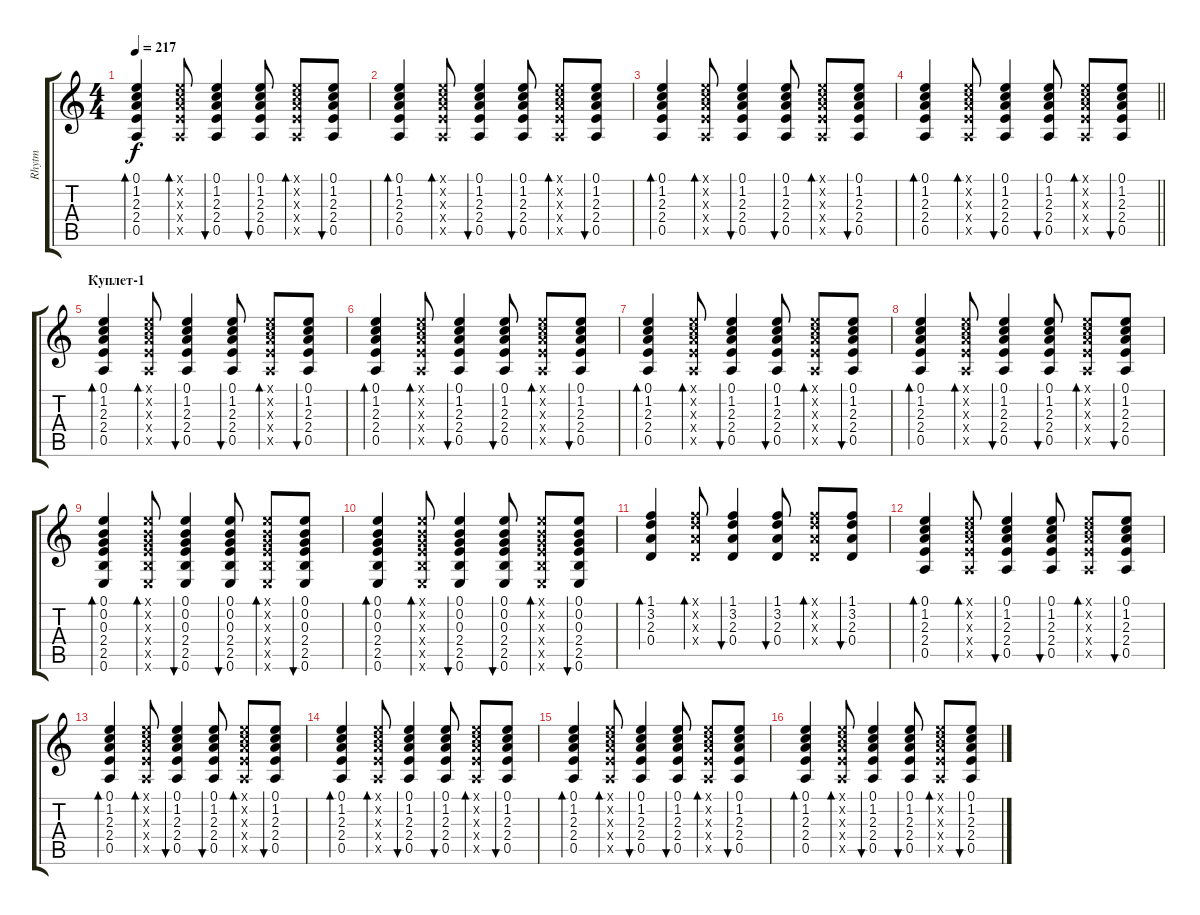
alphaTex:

\track ("Rhytm" "Rhytm") {instrument acousticguitarsteel}
\staff {score tabs}
\tuning (E4 B3 G3 D3 A2 E2) {hide}
\ts (4 4)
\tempo 217
\clef g2
\ks c
(0.1 1.2 2.3 2.4 0.5).4{bd 60 dy f} (0.1{x} 1.2{x} 2.3{x} 2.4{x} 0.5{x}).8{bd 60} (0.1 1.2 2.3 2.4 0.5).4{bu 60} (0.1 1.2 2.3 2.4 0.5).8{bu 60} (0.1{x} 1.2{x} 2.3{x} 2.4{x} 0.5{x}).8{bd 60} (0.1 1.2 2.3 2.4 0.5).8{bu 60} |
(0.1 1.2 2.3 2.4 0.5).4{bd 60} (0.1{x} 1.2{x} 2.3{x} 2.4{x} 0.5{x}).8{bd 60} (0.1 1.2 2.3 2.4 0.5).4{bu 60} (0.1 1.2 2.3 2.4 0.5).8{bu 60} (0.1{x} 1.2{x} 2.3{x} 2.4{x} 0.5{x}).8{bd 60} (0.1 1.2 2.3 2.4 0.5).8{bu 60} |
(0.1 1.2 2.3 2.4 0.5).4{bd 60} (0.1{x} 1.2{x} 2.3{x} 2.4{x} 0.5{x}).8{bd 60} (0.1 1.2 2.3 2.4 0.5).4{bu 60} (0.1 1.2 2.3 2.4 0.5).8{bu 60} (0.1{x} 1.2{x} 2.3{x} 2.4{x} 0.5{x}).8{bd 60} (0.1 1.2 2.3 2.4 0.5).8{bu 60} |
\barLineRight lightlight
(0.1 1.2 2.3 2.4 0.5).4{bd 60} (0.1{x} 1.2{x} 2.3{x} 2.4{x} 0.5{x}).8{bd 60} (0.1 1.2 2.3 2.4 0.5).4{bu 60} (0.1 1.2 2.3 2.4 0.5).8{bu 60} (0.1{x} 1.2{x} 2.3{x} 2.4{x} 0.5{x}).8{bd 60} (0.1 1.2 2.3 2.4 0.5).8{bu 60} |
\section ("" "Куплет-1")
(0.1 1.2 2.3 2.4 0.5).4{bd 60} (0.1{x} 1.2{x} 2.3{x} 2.4{x} 0.5{x}).8{bd 60} (0.1 1.2 2.3 2.4 0.5).4{bu 60} (0.1 1.2 2.3 2.4 0.5).8{bu 60} (0.1{x} 1.2{x} 2.3{x} 2.4{x} 0.5{x}).8{bd 60} (0.1 1.2 2.3 2.4 0.5).8{bu 60} |
(0.1 1.2 2.3 2.4 0.5).4{bd 60} (0.1{x} 1.2{x} 2.3{x} 2.4{x} 0.5{x}).8{bd 60} (0.1 1.2 2.3 2.4 0.5).4{bu 60} (0.1 1.2 2.3 2.4 0.5).8{bu 60} (0.1{x} 1.2{x} 2.3{x} 2.4{x} 0.5{x}).8{bd 60} (0.1 1.2 2.3 2.4 0.5).8{bu 60} |
(0.1 1.2 2.3 2.4 0.5).4{bd 60} (0.1{x} 1.2{x} 2.3{x} 2.4{x} 0.5{x}).8{bd 60} (0.1 1.2 2.3 2.4 0.5).4{bu 60} (0.1 1.2 2.3 2.4 0.5).8{bu 60} (0.1{x} 1.2{x} 2.3{x} 2.4{x} 0.5{x}).8{bd 60} (0.1 1.2 2.3 2.4 0.5).8{bu 60} |
(0.1 1.2 2.3 2.4 0.5).4{bd 60} (0.1{x} 1.2{x} 2.3{x} 2.4{x} 0.5{x}).8{bd 60} (0.1 1.2 2.3 2.4 0.5).4{bu 60} (0.1 1.2 2.3 2.4 0.5).8{bu 60} (0.1{x} 1.2{x} 2.3{x} 2.4{x} 0.5{x}).8{bd 60} (0.1 1.2 2.3 2.4 0.5).8{bu 60} |
(0.1 0.2 0.3 2.4 2.5 0.6).4{bd 60} (0.1{x} 0.2{x} 0.3{x} 2.4{x} 2.5{x} 0.6{x}).8{bd 60} (0.1 0.2 0.3 2.4 2.5 0.6).4{bu 60} (0.1 0.2 0.3 2.4 2.5 0.6).8{bu 60} (0.1{x} 0.2{x} 0.3{x} 2.4{x} 2.5{x} 0.6{x}).8{bd 60} (0.1 0.2 0.3 2.4 2.5 0.6).8{bu 60} |
(0.1 0.2 0.3 2.4 2.5 0.6).4{bd 60} (0.1{x} 0.2{x} 0.3{x} 2.4{x} 2.5{x} 0.6{x}).8{bd 60} (0.1 0.2 0.3 2.4 2.5 0.6).4{bu 60} (0.1 0.2 0.3 2.4 2.5 0.6).8{bu 60} (0.1{x} 0.2{x} 0.3{x} 2.4{x} 2.5{x} 0.6{x}).8{bd 60} (0.1 0.2 0.3 2.4 2.5 0.6).8{bu 60} |
(1.1 3.2 2.3 0.4).4{bd 60} (1.1{x} 3.2{x} 2.3{x} 0.4{x}).8{bd 60} (1.1 3.2 2.3 0.4).4{bu 60} (1.1 3.2 2.3 0.4).8{bu 60} (1.1{x} 3.2{x} 2.3{x} 0.4{x}).8{bd 60} (1.1 3.2 2.3 0.4).8{bu 60} |
(0.1 1.2 2.3 2.4 0.5).4{bd 60} (0.1{x} 1.2{x} 2.3{x} 2.4{x} 0.5{x}).8{bd 60} (0.1 1.2 2.3 2.4 0.5).4{bu 60} (0.1 1.2 2.3 2.4 0.5).8{bu 60} (0.1{x} 1.2{x} 2.3{x} 2.4{x} 0.5{x}).8{bd 60} (0.1 1.2 2.3 2.4 0.5).8{bu 60} |
(0.1 1.2 2.3 2.4 0.5).4{bd 60} (0.1{x} 1.2{x} 2.3{x} 2.4{x} 0.5{x}).8{bd 60} (0.1 1.2 2.3 2.4 0.5).4{bu 60} (0.1 1.2 2.3 2.4 0.5).8{bu 60} (0.1{x} 1.2{x} 2.3{x} 2.4{x} 0.5{x}).8{bd 60} (0.1 1.2 2.3 2.4 0.5).8{bu 60} |
(0.1 1.2 2.3 2.4 0.5).4{bd 60} (0.1{x} 1.2{x} 2.3{x} 2.4{x} 0.5{x}).8{bd 60} (0.1 1.2 2.3 2.4 0.5).4{bu 60} (0.1 1.2 2.3 2.4 0.5).8{bu 60} (0.1{x} 1.2{x} 2.3{x} 2.4{x} 0.5{x}).8{bd 60} (0.1 1.2 2.3 2.4 0.5).8{bu 60} |
(0.1 1.2 2.3 2.4 0.5).4{bd 60} (0.1{x} 1.2{x} 2.3{x} 2.4{x} 0.5{x}).8{bd 60} (0.1 1.2 2.3 2.4 0.5).4{bu 60} (0.1 1.2 2.3 2.4 0.5).8{bu 60} (0.1{x} 1.2{x} 2.3{x} 2.4{x} 0.5{x}).8{bd 60} (0.1 1.2 2.3 2.4 0.5).8{bu 60} |
(0.1 1.2 2.3 2.4 0.5).4{bd 60} (0.1{x} 1.2{x} 2.3{x} 2.4{x} 0.5{x}).8{bd 60} (0.1 1.2 2.3 2.4 0.5).4{bu 60} (0.1 1.2 2.3 2.4 0.5).8{bu 60} (0.1{x} 1.2{x} 2.3{x} 2.4{x} 0.5{x}).8{bd 60} (0.1 1.2 2.3 2.4 0.5).8{bu 60}
